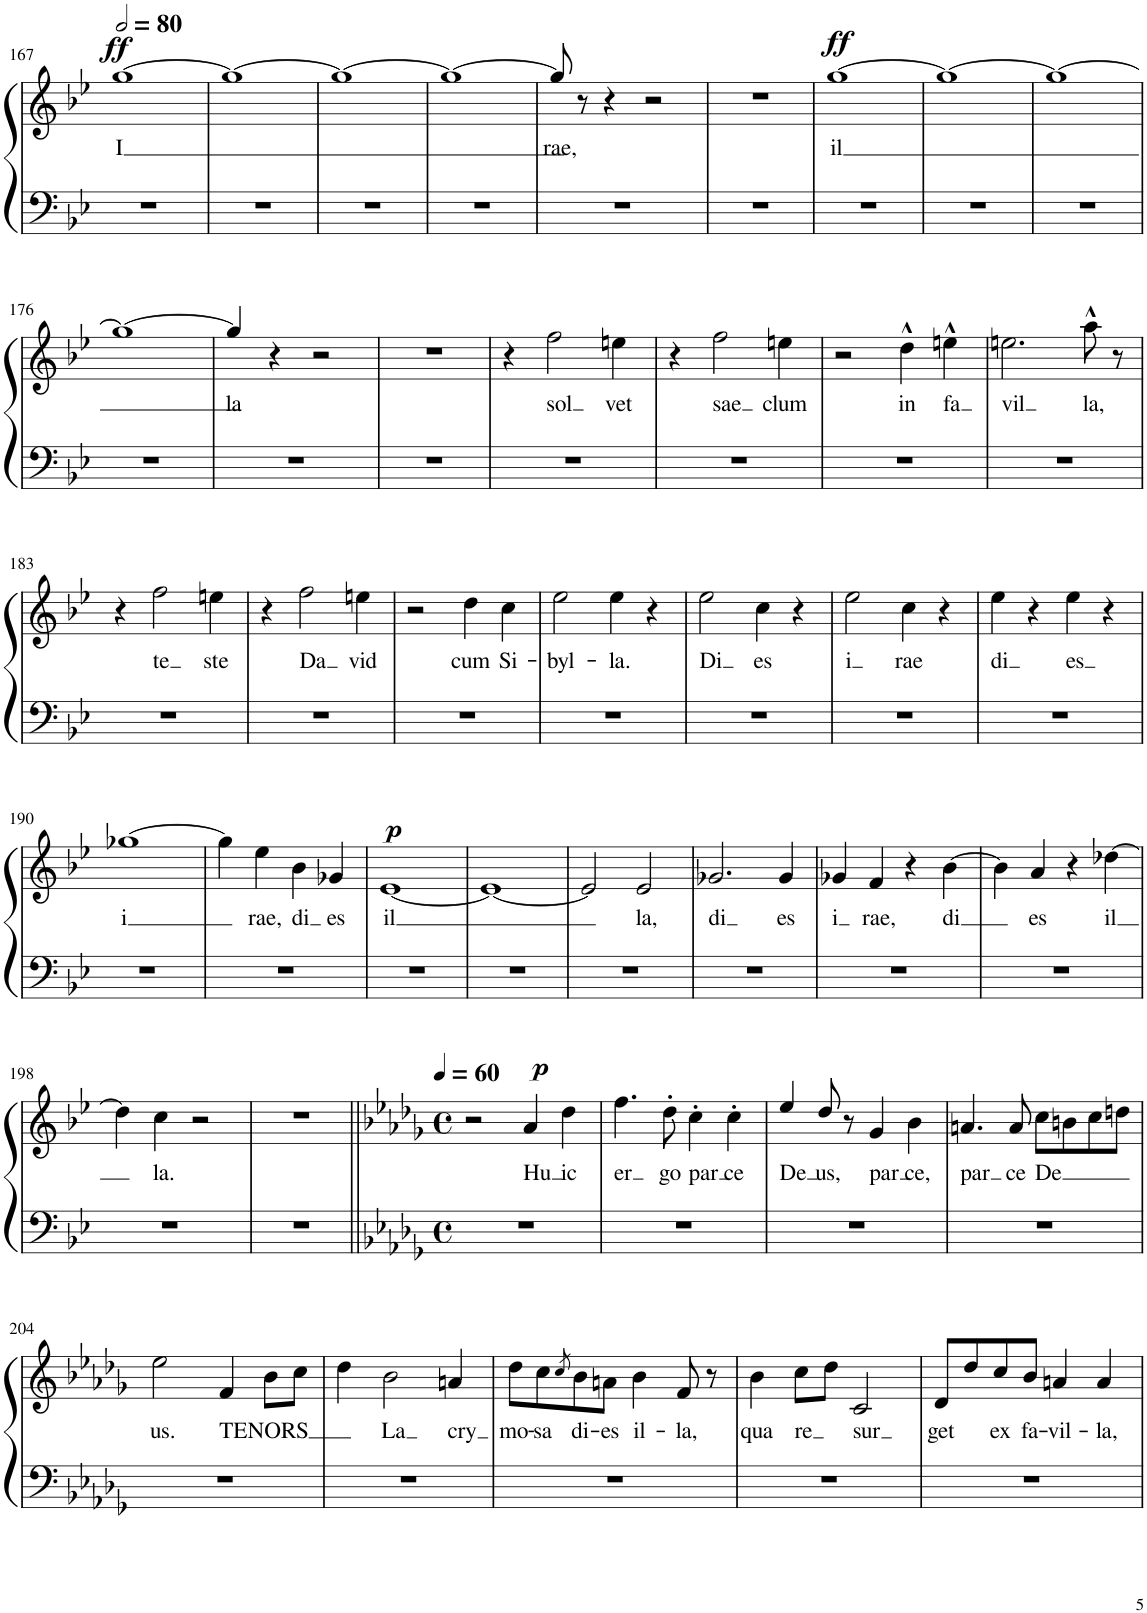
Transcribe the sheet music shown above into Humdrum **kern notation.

**kern	**kern	**text	**dynam
*part1	*part1	*part1	*part1
*staff2	*staff1	*staff1	*staff1/2
*I"Piano	*	*	*
*I'Pno.	*	*	*
!!LO:PB:g=z
*clefF4	*clefG2	*	*
*k[b-e-]	*k[b-e-]	*	*
*M4/4	*M4/4	*	*
*met(c)	*met(c)	*	*
*MM160	*MM160	*	*
=167	=167	=167	=167
!	!	!LO:LY:b	!LO:DY:a
1r	[1gg	I	ff
=168	=168	=168	=168
1r	1gg_	.	.
=169	=169	=169	=169
1r	1gg_	.	.
=170	=170	=170	=170
1r	1gg_	.	.
=171	=171	=171	=171
!	!	!LO:LY:b	!
1r	8gg/]	rae,	.
.	8r	.	.
.	4r	.	.
.	2r	.	.
=172	=172	=172	=172
1r	1r	.	.
=173	=173	=173	=173
!	!	!LO:LY:b	!LO:DY:a
1r	[1gg	il	ff
=174	=174	=174	=174
1r	1gg_	.	.
=175	=175	=175	=175
1r	1gg_	.	.
!!LO:LB:g=z
=176	=176	=176	=176
1r	1gg_	.	.
=177	=177	=177	=177
!	!	!LO:LY:b	!
1r	4gg/]	la	.
.	4r	.	.
.	2r	.	.
=178	=178	=178	=178
1r	1r	.	.
=179	=179	=179	=179
1r	4r	.	.
!	!	!LO:LY:b	!
.	2ff\	sol	.
!	!	!LO:LY:b	!
.	4een\	vet	.
=180	=180	=180	=180
1r	4r	.	.
!	!	!LO:LY:b	!
.	2ff\	sae	.
!	!	!LO:LY:b	!
.	4een\	clum	.
=181	=181	=181	=181
1r	2r	.	.
!	!	!LO:LY:b	!
.	4dd^^\	in	.
!	!	!LO:LY:b	!
.	4een^^\	fa	.
=182	=182	=182	=182
!	!	!LO:LY:b	!
1r	2.een\	vil	.
!	!	!LO:LY:b	!
.	8aa^^\	la,	.
.	8r	.	.
!!LO:LB:g=z
=183	=183	=183	=183
1r	4r	.	.
!	!	!LO:LY:b	!
.	2ff\	te	.
!	!	!LO:LY:b	!
.	4een\	ste	.
=184	=184	=184	=184
1r	4r	.	.
!	!	!LO:LY:b	!
.	2ff\	Da	.
!	!	!LO:LY:b	!
.	4een\	vid	.
=185	=185	=185	=185
1r	2r	.	.
!	!	!LO:LY:b	!
.	4dd\	cum	.
!	!	!LO:LY:b	!
.	4cc\	Si-	.
=186	=186	=186	=186
!	!	!LO:LY:b	!
1r	2ee-\	-byl-	.
!	!	!LO:LY:b	!
.	4ee-\	-la.	.
.	4r	.	.
=187	=187	=187	=187
!	!	!LO:LY:b	!
1r	2ee-\	Di	.
!	!	!LO:LY:b	!
.	4cc\	es	.
.	4r	.	.
=188	=188	=188	=188
!	!	!LO:LY:b	!
1r	2ee-\	i	.
!	!	!LO:LY:b	!
.	4cc\	rae	.
.	4r	.	.
=189	=189	=189	=189
!	!	!LO:LY:b	!
1r	4ee-\	di	.
.	4r	.	.
!	!	!LO:LY:b	!
.	4ee-\	es	.
.	4r	.	.
!!LO:LB:g=z
=190	=190	=190	=190
!	!	!LO:LY:b	!
1r	[1gg-X	i	.
=191	=191	=191	=191
1r	4gg-\]	.	.
!	!	!LO:LY:b	!
.	4ee-\	rae,	.
!	!	!LO:LY:b	!
.	4b-\	di	.
!	!	!LO:LY:b	!
.	4g-X/	es	.
=192	=192	=192	=192
!	!	!LO:LY:b	!LO:DY:a
1r	[1e-	il	p
=193	=193	=193	=193
1r	1e-_	.	.
=194	=194	=194	=194
1r	2e-/]	.	.
!	!	!LO:LY:b	!
.	2e-/	la,	.
=195	=195	=195	=195
!	!	!LO:LY:b	!
1r	2.g-X/	di	.
!	!	!LO:LY:b	!
.	4g-/	es	.
=196	=196	=196	=196
!	!	!LO:LY:b	!
1r	4g-X/	i	.
!	!	!LO:LY:b	!
.	4f/	rae,	.
.	4r	.	.
!	!	!LO:LY:b	!
.	[4b-\	di	.
=197	=197	=197	=197
1r	4b-\]	.	.
!	!	!LO:LY:b	!
.	4a/	es	.
.	4r	.	.
!	!	!LO:LY:b	!
.	[4dd-X\	il	.
!!LO:LB:g=z
=198	=198	=198	=198
1r	4dd-\]	.	.
!	!	!LO:LY:b	!
.	4cc\	la.	.
.	2r	.	.
=199	=199	=199	=199
1r	1r	.	.
=200||	=200||	=200||	=200||
*k[b-e-a-d-g-]	*k[b-e-a-d-g-]	*	*
*M4/4	*M4/4	*	*
*met(c)	*met(c)	*	*
*	*MM60	*	*
1r	2r	.	.
!	!	!LO:LY:b	!LO:DY:a
.	4a-/	Hu	p
!	!	!LO:LY:b	!
.	4dd-\	ic	.
=201	=201	=201	=201
!	!	!LO:LY:b	!
1r	4.ff\	er	.
!	!	!LO:LY:b	!
.	8dd-'\	go	.
!	!	!LO:LY:b	!
.	4cc'\	par	.
!	!	!LO:LY:b	!
.	4cc'\	ce	.
=202	=202	=202	=202
!	!	!LO:LY:b	!
1r	4ee-/	De	.
!	!	!LO:LY:b	!
.	8dd-/	us,	.
.	8r	.	.
!	!	!LO:LY:b	!
.	4g-/	par	.
!	!	!LO:LY:b	!
.	4b-\	ce,	.
=203	=203	=203	=203
!	!	!LO:LY:b	!
1r	4.an/	par	.
!	!	!LO:LY:b	!
.	8a/	ce	.
!	!	!LO:LY:b	!
.	8cc\L	De	.
.	8bn\	.	.
.	8cc\	.	.
.	8ddn\J	.	.
!!LO:LB:g=z
=204	=204	=204	=204
!	!	!LO:LY:b	!
1r	2ee-\	us.	.
!	!	!LO:LY:b	!
.	4f/	TENORS	.
.	8b-\L	.	.
.	8cc\J	.	.
=205	=205	=205	=205
1r	4dd-\	.	.
!	!	!LO:LY:b	!
.	2b-\	La	.
!	!	!LO:LY:b	!
.	4an/	cry	.
=206	=206	=206	=206
!	!	!LO:LY:b	!
1r	8dd-\L	mo-	.
!	!	!LO:LY:b	!
.	8cc\	-sa	.
.	8qcc/	.	.
!	!	!LO:LY:b	!
.	8b-\	di-	.
!	!	!LO:LY:b	!
.	8an\J	-es	.
!	!	!LO:LY:b	!
.	4b-\	il-	.
!	!	!LO:LY:b	!
.	8f/	-la,	.
.	8r	.	.
=207	=207	=207	=207
!	!	!LO:LY:b	!
1r	4b-\	qua	.
!	!	!LO:LY:b	!
.	8cc\L	re	.
.	8dd-\J	.	.
!	!	!LO:LY:b	!
.	2c/	sur	.
=208	=208	=208	=208
!	!	!LO:LY:b	!
1r	8d-/L	get	.
.	8dd-/	.	.
!	!	!LO:LY:b	!
.	8cc/	ex	.
!	!	!LO:LY:b	!
.	8b-/J	fa-	.
!	!	!LO:LY:b	!
.	4an/	-vil-	.
!	!	!LO:LY:b	!
.	4a/	-la,	.
=	=	=	=
*-	*-	*-	*-
